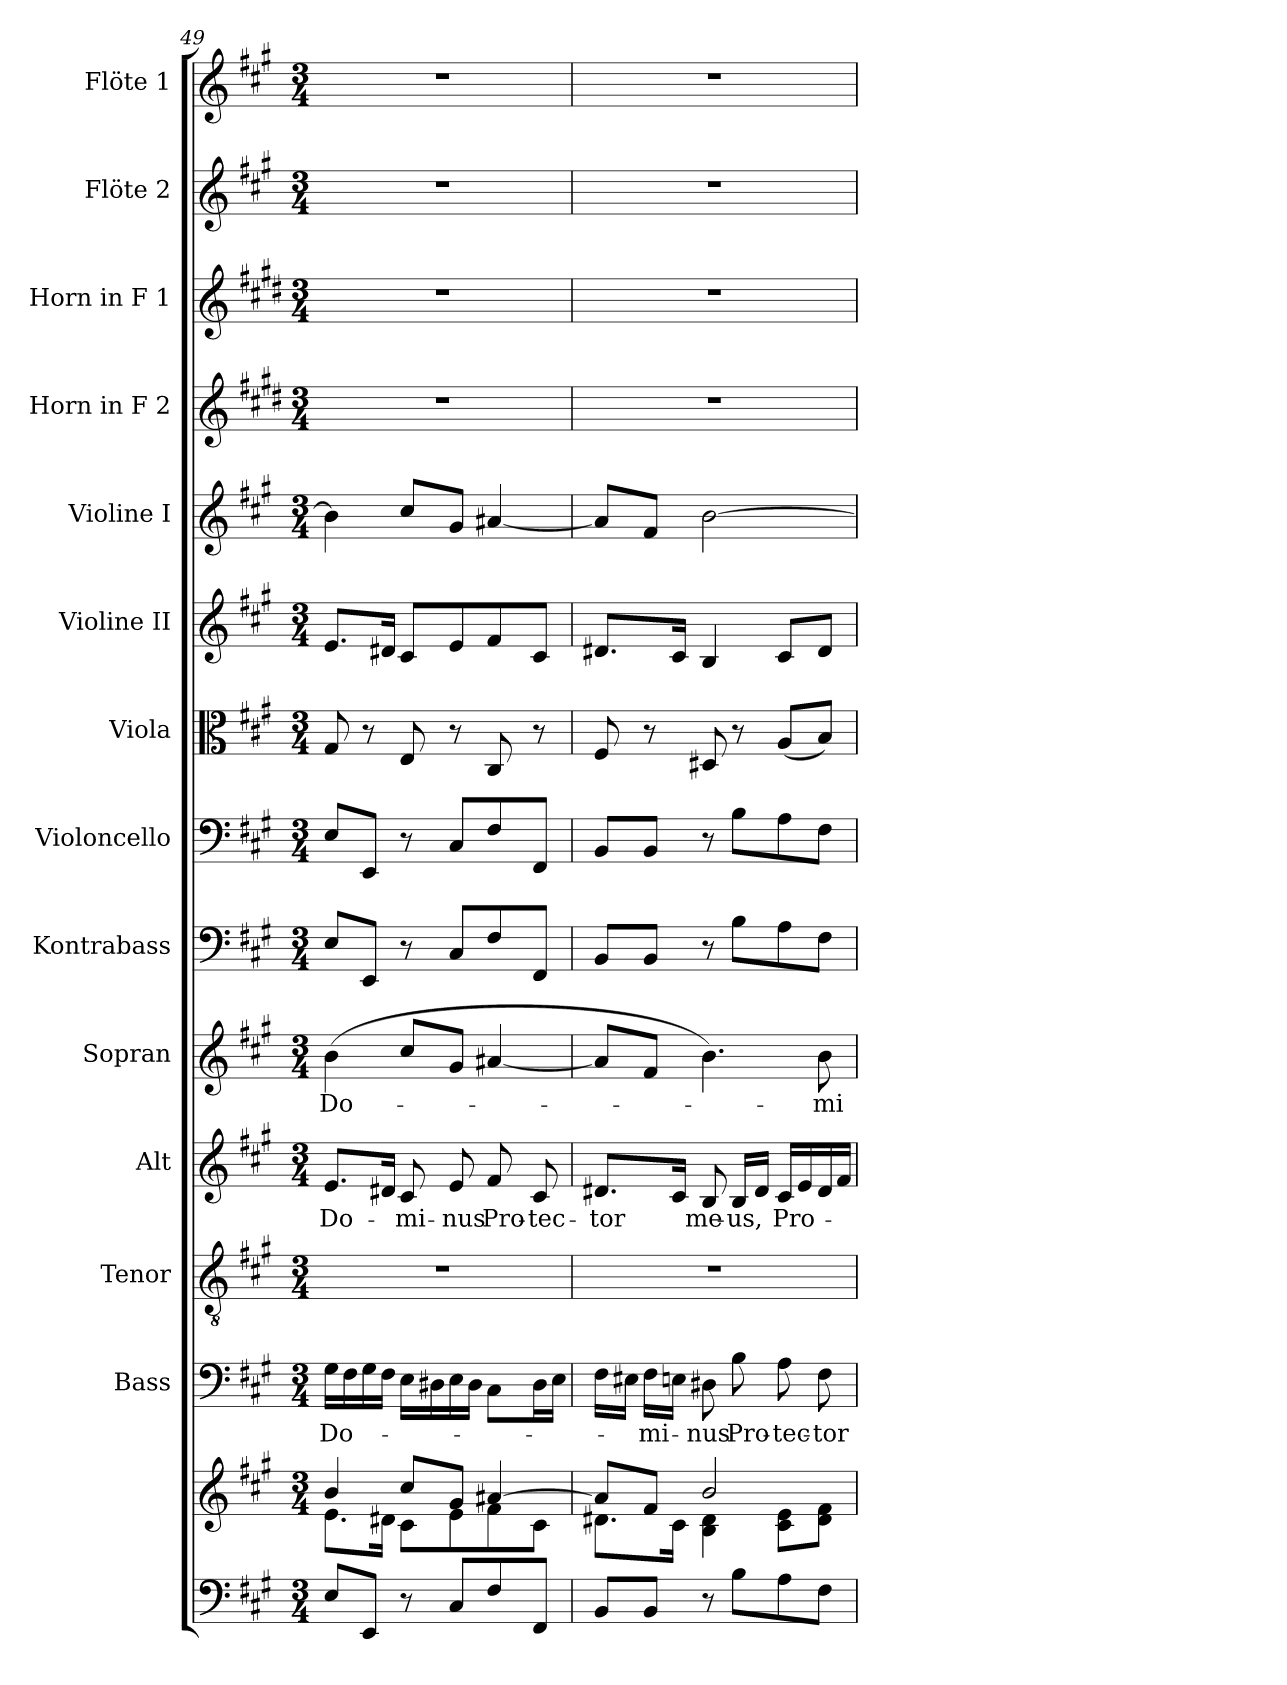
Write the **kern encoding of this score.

**kern	**kern	**kern	**text	**kern	**kern	**text	**kern	**text	**kern	**kern	**kern	**kern	**kern	**kern	**kern	**kern	**kern
*part14	*part14	*part13	*part13	*part12	*part11	*part11	*part10	*part10	*part9	*part8	*part7	*part6	*part5	*part4	*part3	*part2	*part1
*staff15	*staff14	*staff13	*staff13	*staff12	*staff11	*staff11	*staff10	*staff10	*staff9	*staff8	*staff7	*staff6	*staff5	*staff4	*staff3	*staff2	*staff1
*	*	*I"Bass	*	*I"Tenor	*I"Alt	*	*I"Sopran	*	*I"Kontrabass	*I"Violoncello	*I"Viola	*I"Violine II	*I"Violine I	*I"Horn in F 2	*I"Horn in F 1	*I"Flöte 2	*I"Flöte 1
*	*	*I'B.	*	*I'T.	*I'A.	*	*I'S.	*	*I'Kb.	*I'Vc.	*I'Vla.	*I'Vl. II	*I'Vl. I	*	*	*I'Fl. 2	*I'Fl. 1
!!LO:PB:g=z
*clefF4	*clefG2	*clefF4	*	*clefGv2	*clefG2	*	*clefG2	*	*clefF4	*clefF4	*clefC3	*clefG2	*clefG2	*clefG2	*clefG2	*clefG2	*clefG2
*	*	*	*	*	*	*	*	*	*ITrd7c12	*	*	*	*	*ITrd4c7	*ITrd4c7	*	*
*k[f#c#g#]	*k[f#c#g#]	*k[f#c#g#]	*	*k[f#c#g#]	*k[f#c#g#]	*	*k[f#c#g#]	*	*k[f#c#g#]	*k[f#c#g#]	*k[f#c#g#]	*k[f#c#g#]	*k[f#c#g#]	*k[f#c#g#]	*k[f#c#g#]	*k[f#c#g#]	*k[f#c#g#]
*A:	*A:	*A:	*	*A:	*A:	*	*A:	*	*A:	*A:	*A:	*A:	*A:	*A:	*A:	*A:	*A:
*M3/4	*M3/4	*M3/4	*	*M3/4	*M3/4	*	*M3/4	*	*M3/4	*M3/4	*M3/4	*M3/4	*M3/4	*M3/4	*M3/4	*M3/4	*M3/4
=49	=49	=49	=49	=49	=49	=49	=49	=49	=49	=49	=49	=49	=49	=49	=49	=49	=49
*	*^	*	*	*	*	*	*	*	*	*	*	*	*	*	*	*	*
!	!	!	!	!LO:LY:b	!	!	!LO:LY:b	!	!LO:LY:b	!	!	!	!	!	!	!	!	!
8E/L	4b/	8.e\L	16G#\LL	Do-	2.r	8.e/L	Do-	(>4b\	Do-	8EE/L	8E/L	8G#/	8.e/L	4b\]	2.r	2.r	2.r	2.r
.	.	.	16F#\	.	.	.	.	.	.	.	.	.	.	.	.	.	.	.
8EE/J	.	.	16G#\	.	.	.	.	.	.	8EEE/J	8EE/J	8r	.	.	.	.	.	.
.	.	16d#X\Jk	16F#\JJ	.	.	16d#X/Jk	.	.	.	.	.	.	16d#X/Jk	.	.	.	.	.
!	!	!	!	!	!	!	!LO:LY:b	!	!	!	!	!	!	!	!	!	!	!
8r	8cc#/L	8c#\L	16E\LL	.	.	8c#/	-mi-	8cc#/L	.	8r	8r	8E/	8c#/L	8cc#/L	.	.	.	.
.	.	.	16D#X\	.	.	.	.	.	.	.	.	.	.	.	.	.	.	.
!	!	!	!	!	!	!	!LO:LY:b	!	!	!	!	!	!	!	!	!	!	!
8C#/L	8g#/J	8e\	16E\	.	.	8e/	-nus	8g#/J	.	8CC#/L	8C#/L	8r	8e/	8g#/J	.	.	.	.
.	.	.	16D#\JJ	.	.	.	.	.	.	.	.	.	.	.	.	.	.	.
!	!	!	!	!	!	!	!LO:LY:b	!	!	!	!	!	!	!	!	!	!	!
8F#/	[>4a#X/	8f#\	8C#\L	.	.	8f#/	Pro-	[4a#X/	.	8FF#/	8F#/	8C#/	8f#/	[4a#X/	.	.	.	.
!	!	!	!	!	!	!	!LO:LY:b	!	!	!	!	!	!	!	!	!	!	!
8FF#/J	.	8c#\J	16D#\L	.	.	8c#/	-tec-	.	.	8FFF#/J	8FF#/J	8r	8c#/J	.	.	.	.	.
.	.	.	16E\JJ	.	.	.	.	.	.	.	.	.	.	.	.	.	.	.
=50	=50	=50	=50	=50	=50	=50	=50	=50	=50	=50	=50	=50	=50	=50	=50	=50	=50	=50
!	!	!	!	!	!	!	!LO:LY:b	!	!	!	!	!	!	!	!	!	!	!
8BB/L	8a#/L]	8.d#X\L	16F#\LL	.	2.r	8.d#X/L	-tor	8a#/L]	.	8BBB/L	8BB/L	8F#/	8.d#X/L	8a#/L]	2.r	2.r	2.r	2.r
.	.	.	16E#X\JJ	.	.	.	.	.	.	.	.	.	.	.	.	.	.	.
!	!	!	!	!LO:LY:b	!	!	!	!	!	!	!	!	!	!	!	!	!	!
8BB/J	8f#/J	.	16F#\LL	-mi-	.	.	.	8f#/J	.	8BBB/J	8BB/J	8r	.	8f#/J	.	.	.	.
.	.	16c#\Jk	16En\JJ	.	.	16c#/Jk	.	.	.	.	.	.	16c#/Jk	.	.	.	.	.
!	!	!	!	!LO:LY:b	!	!	!LO:LY:b	!	!	!	!	!	!	!	!	!	!	!
8r	2b/	4B\ 4d#\	8D#X\	-nus	.	8B/	me-	4.b\)	.	8r	8r	8D#X/	4B/	[2b\	.	.	.	.
!	!	!	!	!LO:LY:b	!	!	!LO:LY:b	!	!	!	!	!	!	!	!	!	!	!
8B\L	.	.	8B\	Pro-	.	16B/LL	-us,	.	.	8BB\L	8B\L	8r	.	.	.	.	.	.
.	.	.	.	.	.	16d#/JJ	.	.	.	.	.	.	.	.	.	.	.	.
!	!	!	!	!LO:LY:b	!	!	!LO:LY:b	!	!	!	!	!	!	!	!	!	!	!
8A\	.	8c#\ 8e\L	8A\	-tec-	.	16c#/LL	Pro-	.	.	8AA\	8A\	(<8A/L	8c#/L	.	.	.	.	.
.	.	.	.	.	.	16e/	.	.	.	.	.	.	.	.	.	.	.	.
!	!	!	!	!LO:LY:b	!	!	!	!	!LO:LY:b	!	!	!	!	!	!	!	!	!
8F#\J	.	8d#\ 8f#\J	8F#\	-tor	.	16d#/	.	8b\	-mi-	8FF#\J	8F#\J	8B/J)	8d#/J	.	.	.	.	.
.	.	.	.	.	.	16f#/JJ	.	.	.	.	.	.	.	.	.	.	.	.
*	*v	*v	*	*	*	*	*	*	*	*	*	*	*	*	*	*	*	*
=	=	=	=	=	=	=	=	=	=	=	=	=	=	=	=	=	=
*-	*-	*-	*-	*-	*-	*-	*-	*-	*-	*-	*-	*-	*-	*-	*-	*-	*-
